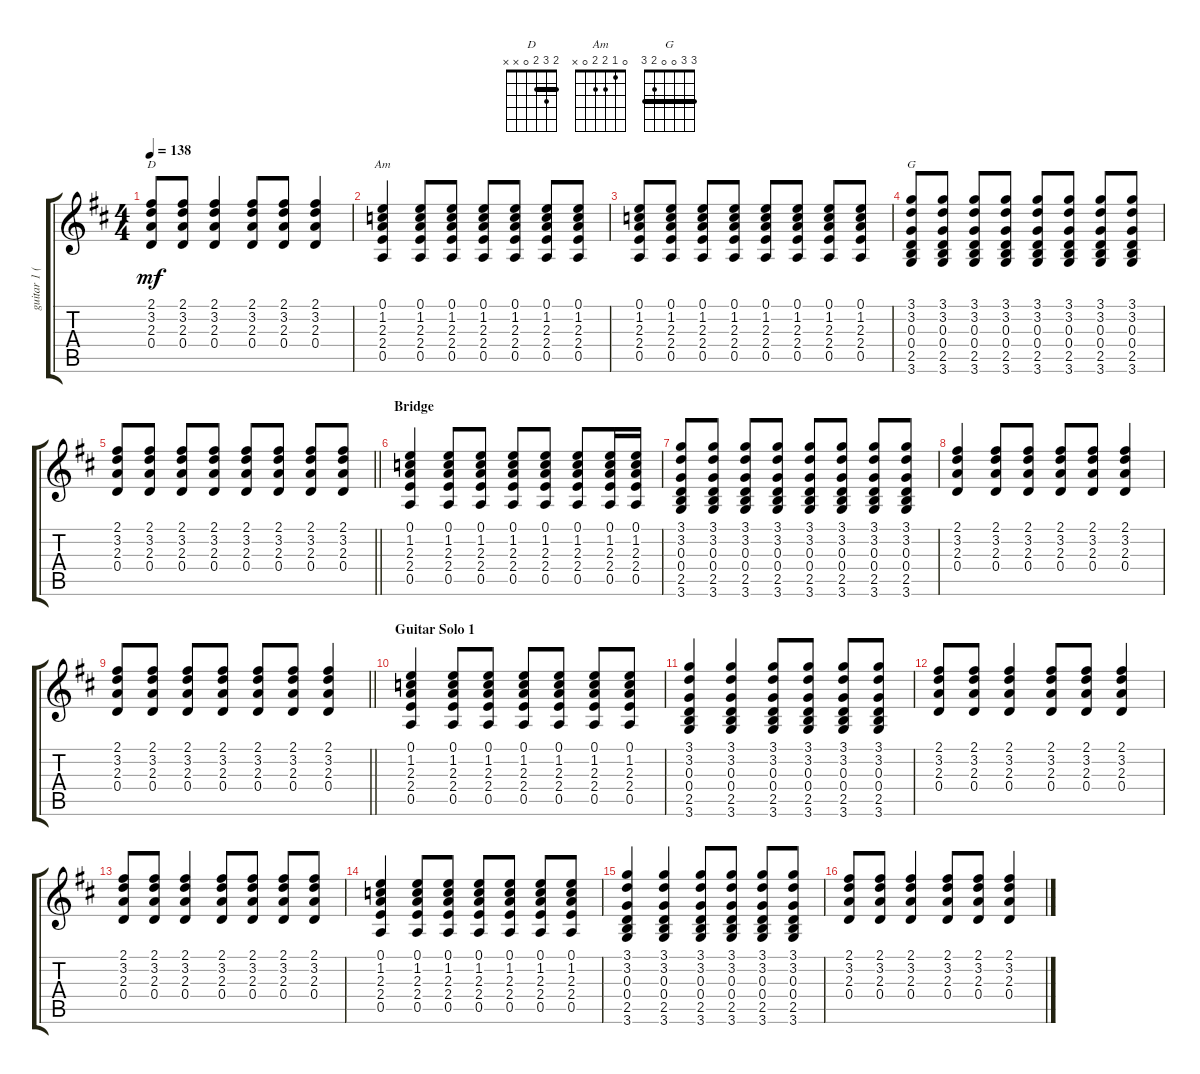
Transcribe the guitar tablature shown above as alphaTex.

\track ("guitar 1 (acoustic)" "guitar 1 (") {instrument acousticguitarsteel}
\staff {score tabs}
\tuning (E4 B3 G3 D3 A2 E2) {hide}
\chord ("D" 2 3 2 0 x x) {barre 2}
\chord ("Am" 0 1 2 2 0 x)
\chord ("G" 3 3 0 0 2 3) {barre 3}
\ts (4 4)
\tempo 138
\clef g2
\ks d
(2.1 3.2 2.3 0.4).8{ch "D" dy mf} (2.1 3.2 2.3 0.4).8 (2.1 3.2 2.3 0.4).4 (2.1 3.2 2.3 0.4).8 (2.1 3.2 2.3 0.4).8 (2.1 3.2 2.3 0.4).4 |
(0.1 1.2 2.3 2.4 0.5).4{ch "Am"} (0.1 1.2 2.3 2.4 0.5).8 (0.1 1.2 2.3 2.4 0.5).8 (0.1 1.2 2.3 2.4 0.5).8 (0.1 1.2 2.3 2.4 0.5).8 (0.1 1.2 2.3 2.4 0.5).8 (0.1 1.2 2.3 2.4 0.5).8 |
(0.1 1.2 2.3 2.4 0.5).8 (0.1 1.2 2.3 2.4 0.5).8 (0.1 1.2 2.3 2.4 0.5).8 (0.1 1.2 2.3 2.4 0.5).8 (0.1 1.2 2.3 2.4 0.5).8 (0.1 1.2 2.3 2.4 0.5).8 (0.1 1.2 2.3 2.4 0.5).8 (0.1 1.2 2.3 2.4 0.5).8 |
(3.1 3.2 0.3 0.4 2.5 3.6).8{ch "G"} (3.1 3.2 0.3 0.4 2.5 3.6).8 (3.1 3.2 0.3 0.4 2.5 3.6).8 (3.1 3.2 0.3 0.4 2.5 3.6).8 (3.1 3.2 0.3 0.4 2.5 3.6).8 (3.1 3.2 0.3 0.4 2.5 3.6).8 (3.1 3.2 0.3 0.4 2.5 3.6).8 (3.1 3.2 0.3 0.4 2.5 3.6).8 |
\barLineRight lightlight
(2.1 3.2 2.3 0.4).8 (2.1 3.2 2.3 0.4).8 (2.1 3.2 2.3 0.4).8 (2.1 3.2 2.3 0.4).8 (2.1 3.2 2.3 0.4).8 (2.1 3.2 2.3 0.4).8 (2.1 3.2 2.3 0.4).8 (2.1 3.2 2.3 0.4).8 |
\section ("" "Bridge")
(0.1 1.2 2.3 2.4 0.5).4 (0.1 1.2 2.3 2.4 0.5).8 (0.1 1.2 2.3 2.4 0.5).8 (0.1 1.2 2.3 2.4 0.5).8 (0.1 1.2 2.3 2.4 0.5).8 (0.1 1.2 2.3 2.4 0.5).8 (0.1 1.2 2.3 2.4 0.5).16 (0.1 1.2 2.3 2.4 0.5).16 |
(3.1 3.2 0.3 0.4 2.5 3.6).8 (3.1 3.2 0.3 0.4 2.5 3.6).8 (3.1 3.2 0.3 0.4 2.5 3.6).8 (3.1 3.2 0.3 0.4 2.5 3.6).8 (3.1 3.2 0.3 0.4 2.5 3.6).8 (3.1 3.2 0.3 0.4 2.5 3.6).8 (3.1 3.2 0.3 0.4 2.5 3.6).8 (3.1 3.2 0.3 0.4 2.5 3.6).8 |
(2.1 3.2 2.3 0.4).4 (2.1 3.2 2.3 0.4).8 (2.1 3.2 2.3 0.4).8 (2.1 3.2 2.3 0.4).8 (2.1 3.2 2.3 0.4).8 (2.1 3.2 2.3 0.4).4 |
\barLineRight lightlight
(2.1 3.2 2.3 0.4).8 (2.1 3.2 2.3 0.4).8 (2.1 3.2 2.3 0.4).8 (2.1 3.2 2.3 0.4).8 (2.1 3.2 2.3 0.4).8 (2.1 3.2 2.3 0.4).8 (2.1 3.2 2.3 0.4).4 |
\section ("" "Guitar Solo 1")
(0.1 1.2 2.3 2.4 0.5).4 (0.1 1.2 2.3 2.4 0.5).8 (0.1 1.2 2.3 2.4 0.5).8 (0.1 1.2 2.3 2.4 0.5).8 (0.1 1.2 2.3 2.4 0.5).8 (0.1 1.2 2.3 2.4 0.5).8 (0.1 1.2 2.3 2.4 0.5).8 |
(3.1 3.2 0.3 0.4 2.5 3.6).4 (3.1 3.2 0.3 0.4 2.5 3.6).4 (3.1 3.2 0.3 0.4 2.5 3.6).8 (3.1 3.2 0.3 0.4 2.5 3.6).8 (3.1 3.2 0.3 0.4 2.5 3.6).8 (3.1 3.2 0.3 0.4 2.5 3.6).8 |
(2.1 3.2 2.3 0.4).8 (2.1 3.2 2.3 0.4).8 (2.1 3.2 2.3 0.4).4 (2.1 3.2 2.3 0.4).8 (2.1 3.2 2.3 0.4).8 (2.1 3.2 2.3 0.4).4 |
(2.1 3.2 2.3 0.4).8 (2.1 3.2 2.3 0.4).8 (2.1 3.2 2.3 0.4).4 (2.1 3.2 2.3 0.4).8 (2.1 3.2 2.3 0.4).8 (2.1 3.2 2.3 0.4).8 (2.1 3.2 2.3 0.4).8 |
(0.1 1.2 2.3 2.4 0.5).4 (0.1 1.2 2.3 2.4 0.5).8 (0.1 1.2 2.3 2.4 0.5).8 (0.1 1.2 2.3 2.4 0.5).8 (0.1 1.2 2.3 2.4 0.5).8 (0.1 1.2 2.3 2.4 0.5).8 (0.1 1.2 2.3 2.4 0.5).8 |
(3.1 3.2 0.3 0.4 2.5 3.6).4 (3.1 3.2 0.3 0.4 2.5 3.6).4 (3.1 3.2 0.3 0.4 2.5 3.6).8 (3.1 3.2 0.3 0.4 2.5 3.6).8 (3.1 3.2 0.3 0.4 2.5 3.6).8 (3.1 3.2 0.3 0.4 2.5 3.6).8 |
(2.1 3.2 2.3 0.4).8 (2.1 3.2 2.3 0.4).8 (2.1 3.2 2.3 0.4).4 (2.1 3.2 2.3 0.4).8 (2.1 3.2 2.3 0.4).8 (2.1 3.2 2.3 0.4).4
